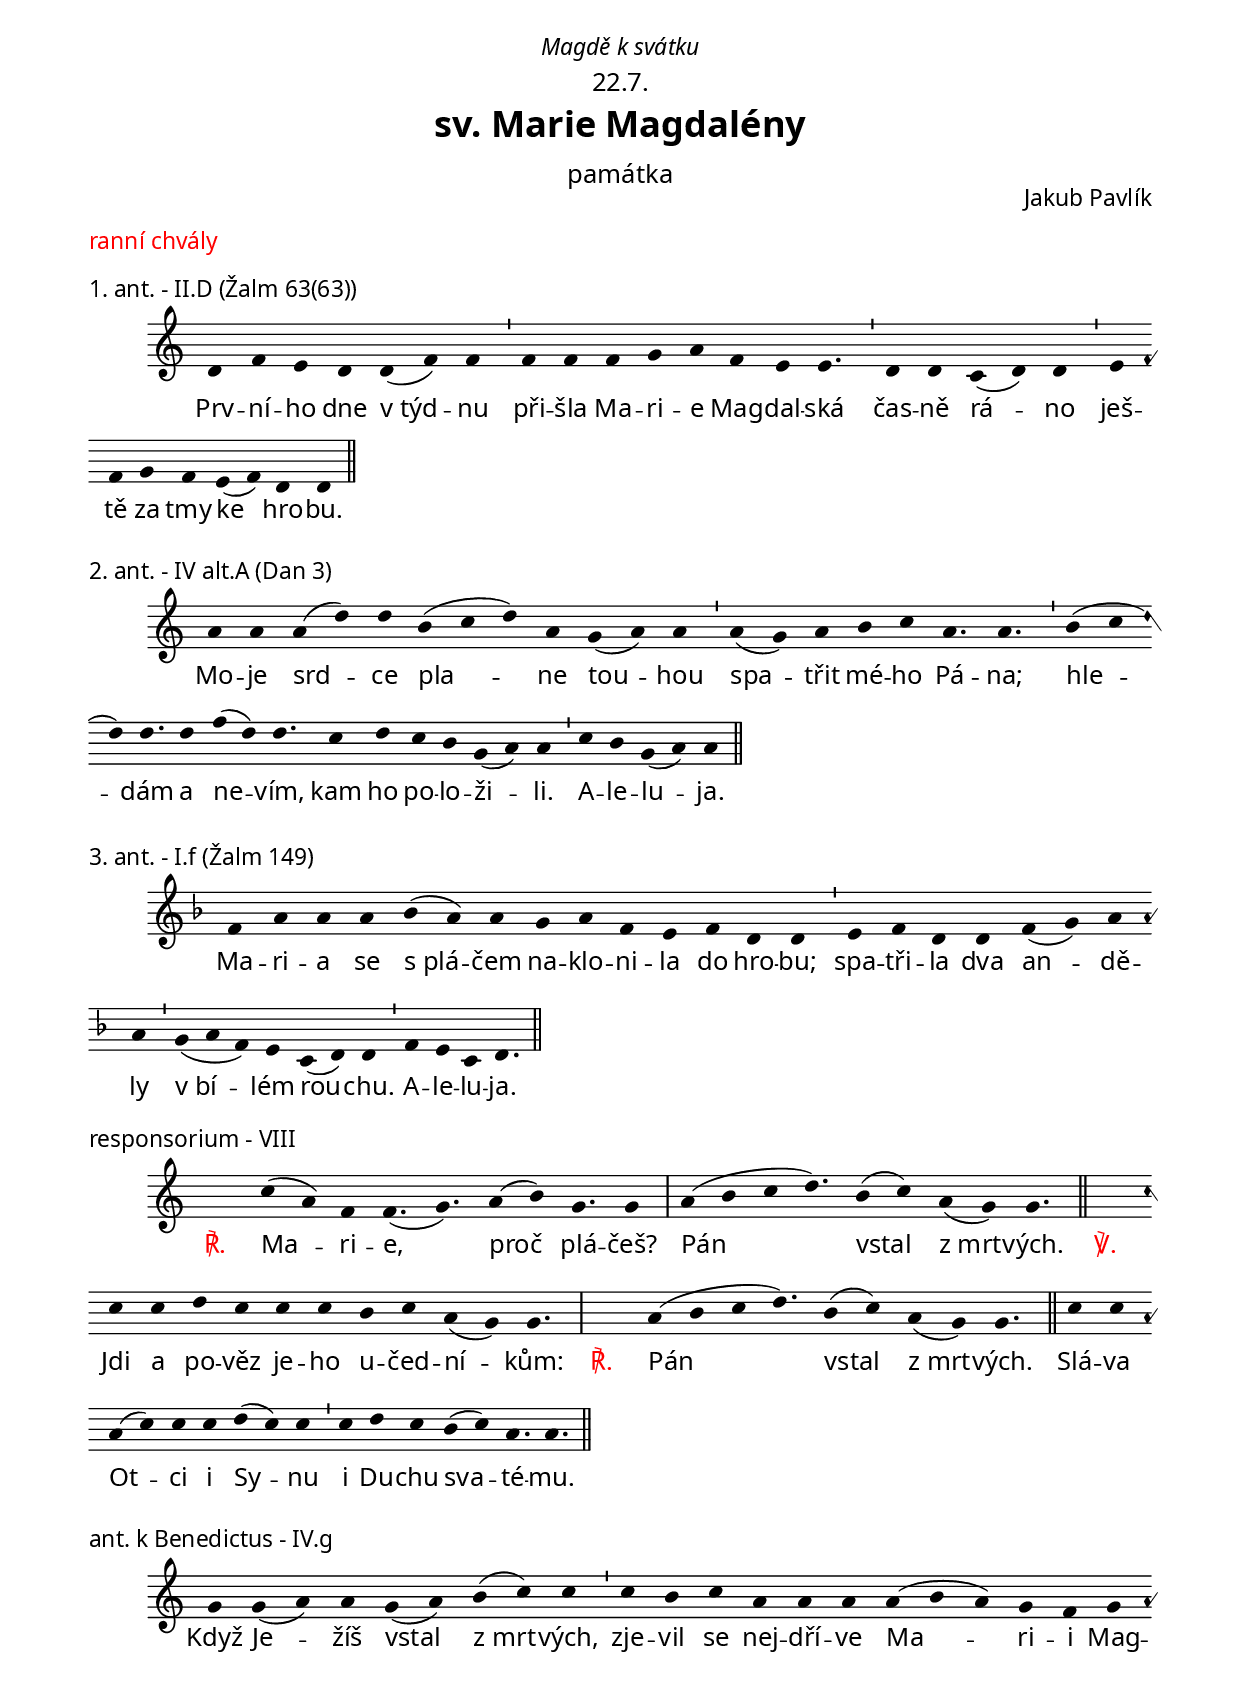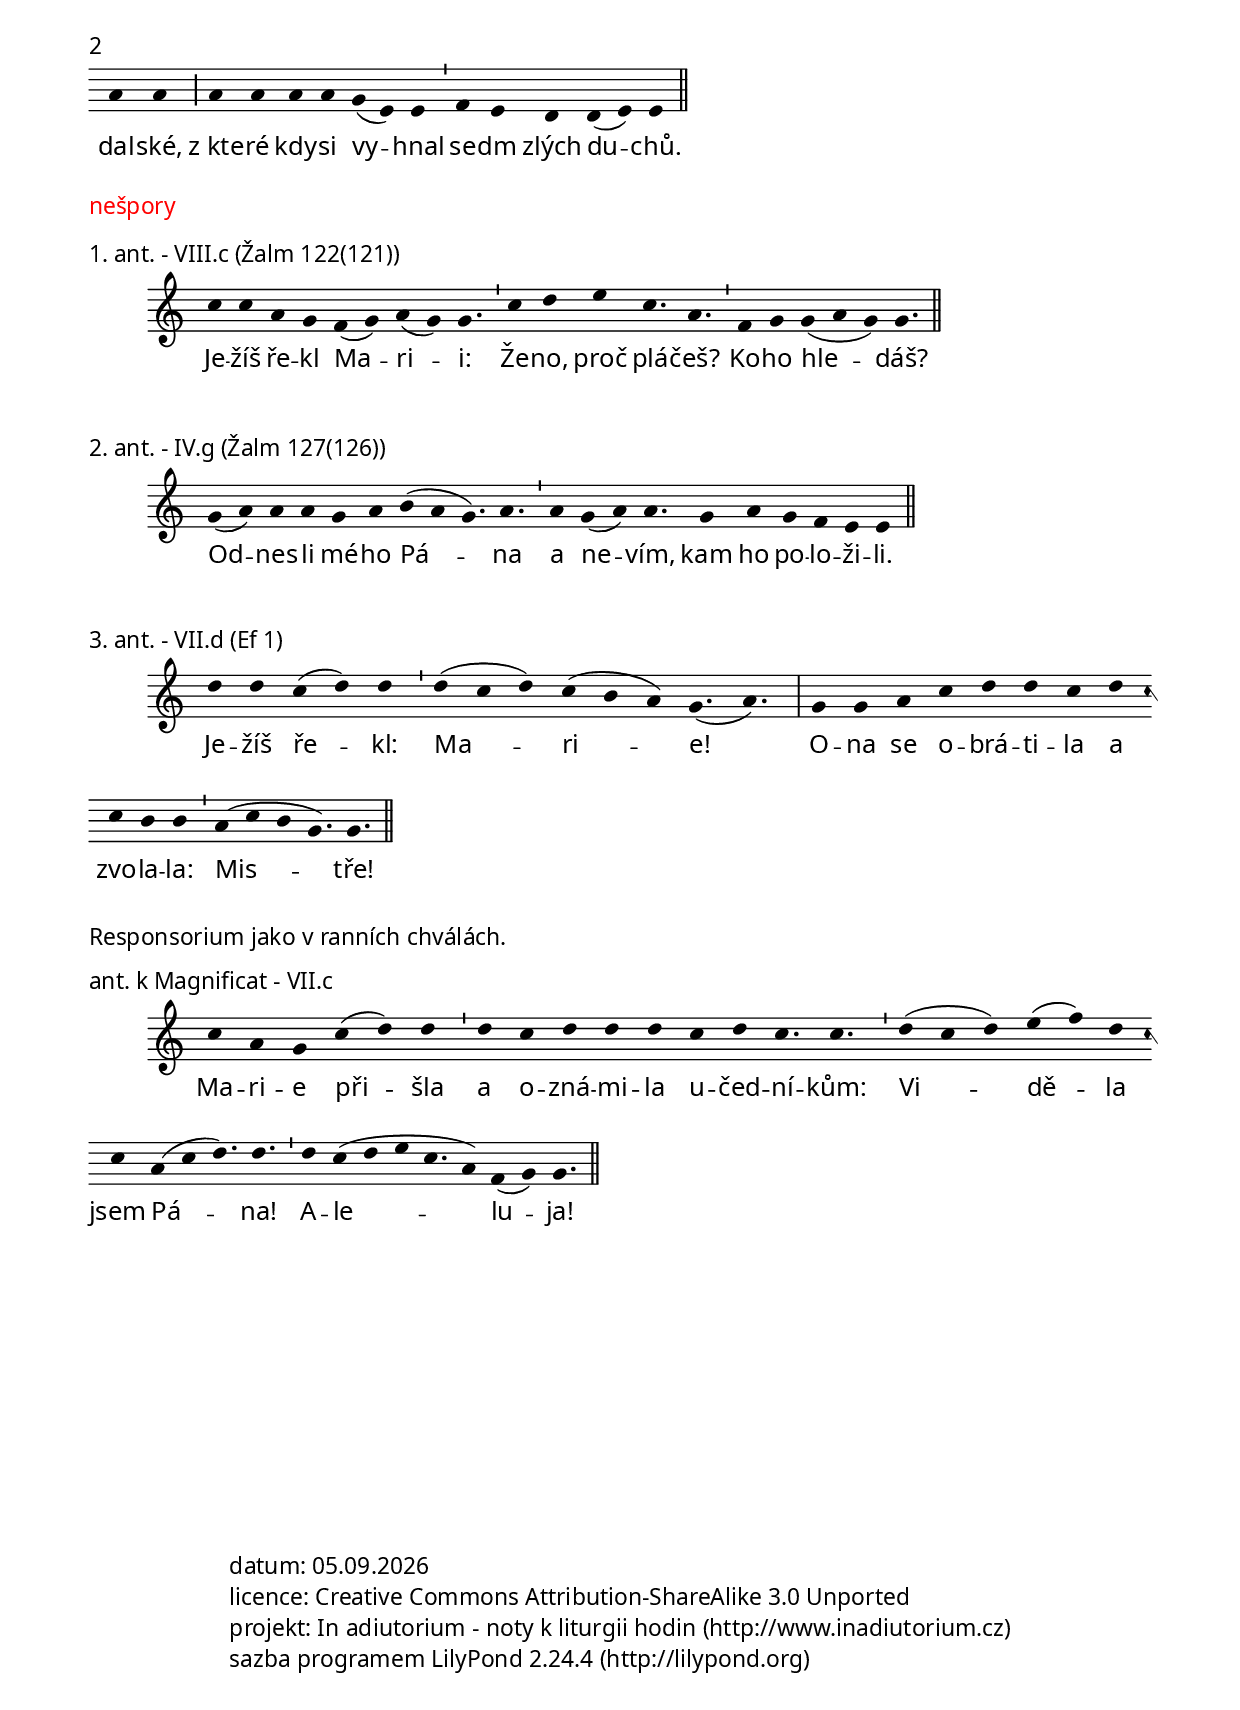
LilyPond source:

\version "2.12.3"

\include "../spolecne.ly"
\include "../dilyresponsorii.ly"

\header {
  title = \markup\titleSvatek
            "sv. Marie Magdalény"
            památka
            22.7.
  composer = "Jakub Pavlík"
  dedication = \markup\italic "Magdě k svátku"
}

\markup {\nadpisHodinka {"ranní chvály"}}

\score {
  \relative c' {
    \choralniRezim
    d4 f e d d( f) f \barMin f f f g a f e e4. \barMin
    d4 d c( d) d \barMin e f g f e( f) d d \barFinalis
  }
  \addlyrics {
    Prv -- ní -- ho dne v_týd -- nu při -- šla Ma -- ri -- e
    Mag -- dal -- ská čas -- ně rá -- no ješ -- tě za tmy ke hro -- bu.
  }
  \header {
    piece = "1. ant. - II.D (Žalm 63(63))"
  }
}

\score {
  \relative c'' {
    \choralniRezim
    a4 a a( d) d b( c d) a g( a) a \barMin
    a( g) a b c a4. a \barMin
    b4( c d) d4. d4 f( d) d4. c4 d c b g( a) a \barMin
    c b g( a) a \barFinalis
  }
  \addlyrics {
    Mo -- je srd -- ce pla -- ne tou -- hou spa -- třit mé -- ho Pá -- na;
    hle -- dám a ne -- vím, kam ho po -- lo -- ži -- li.
    A -- le -- lu -- ja.
  }
  \header {
    piece = "2. ant. - IV alt.A (Dan 3)"
  }
}

\score {
  \relative c' {
    \choralniRezim
    \key f\major
    f4 a a a bes( a) a g a f e f d d \barMin
    e f d d f( g) a a \barMin
    g( a f) e c( d) d \barMin
    f e c d4. \barFinalis
  }
  \addlyrics {
    Ma -- ri -- a se s_plá -- čem na -- klo -- ni -- la do hro -- bu;
    spa -- tři -- la dva an -- dě -- ly v_bí -- lém rou -- chu.
    A -- le -- lu -- ja.
  }
  \header {
    piece = "3. ant. - I.f (Žalm 149)"
  }
}

\score {
  \relative c'' {
    \choralniRezim
    
    % R
    \neviditelna c
    c4( a) f f4.( g) a4( b) g4. g4 \barMax
    a4( b c d4.) b4( c) a( g) g4. \barFinalis
    
    % V
    \neviditelna g
    c4 c d c c c b c a( g) g4. \barMax  
    
    % R
    \neviditelna g
    a4( b c d4.) b4( c) a( g) g4. \barFinalis
    
    % Slava
    c4 c a( c) c c d( c) c \barMin c d c b( c) a4. a \barFinalis
  }
  \addlyrics {
    \Response Ma -- ri -- e, proč plá -- češ? Pán vstal z_mrt -- vých.
    \Verse Jdi a po -- věz je -- ho u -- čed -- ní -- kům:
    \Response Pán vstal z_mrt -- vých.
    \textRespDoxologie
  }
  \header {
    piece = "responsorium - VIII"
  }
}

\score {
  \relative c'' {
    \choralniRezim
    g4 g( a) a g( a) b( c) c \barMin
    c4 b c a a a a( b a) g f g a a \barMaior
    a a a a g( e) e \barMin
    f e d d( e) e \barFinalis
  }
  \addlyrics {
    Když Je -- žíš vstal z_mrt -- vých, 
    zje -- vil se nej -- dří -- ve
    Ma -- ri -- i Mag -- dal -- ské, 
    z_kte -- ré kdy -- si vy -- hnal
    se -- dm zlých du -- chů.
  }
  \header {
    piece = "ant. k Benedictus - IV.g"
  }
}

\markup {\nadpisHodinka {"nešpory"}}

\score {
  \relative c'' {
    \choralniRezim
    c4 c a g f( g) a( g) g4. \barMin
    c4 d e c4. a \barMin f4 g g( a g) g4. \barFinalis
  }
  \addlyrics {
    Je -- žíš ře -- kl Ma -- ri -- i: Že -- no, proč plá -- češ?
    Ko -- ho hle -- dáš?
  }
  \header {
    piece = "1. ant. - VIII.c (Žalm 122(121))"
  }
}

\score {
  \relative c'' {
    \choralniRezim
    g4( a) a a g a b( a g4.) a \barMin
    a4 g( a) a4. g4 a g f e e \barFinalis
  }
  \addlyrics {
    Od -- nes -- li mé -- ho Pá -- na a ne -- vím, 
    kam ho po -- lo -- ži -- li.
  }
  \header {
    piece = "2. ant. - IV.g (Žalm 127(126))"
  }
}

\score {
  \relative c'' {
    \choralniRezim
    d4 d c( d) d \barMin
    d( c d) c( b a) g4.( a) \barMax
    g4 g a c d d c d c b b \barMin
    a4( c b g4.) g \barFinalis
  }
  \addlyrics {
    Je -- žíš ře -- kl: Ma -- ri -- e!
    O -- na se o -- brá -- ti -- la a zvo -- la -- la: Mis -- tře!
  }
  \header {
    piece = "3. ant. - VII.d (Ef 1)"
  }
}

\markup { Responsorium jako v ranních chválách. }

\score {
  \relative c'' {
    \choralniRezim
    c4 a g c( d) d \barMin
    d c d d d c d c4. c \barMin
    d4( c d) e( f) d c a( c d4.) d \barMin
    d4 c( d e c4. a4) f( g) g4. \barFinalis
  }
  \addlyrics {
    Ma -- ri -- e při -- šla a o -- zná -- mi -- la u -- čed -- ní -- kům:
    Vi -- dě -- la jsem Pá -- na! A -- le -- lu -- ja!
  }
  \header {
    piece = "ant. k Magnificat - VII.c"
  }
}